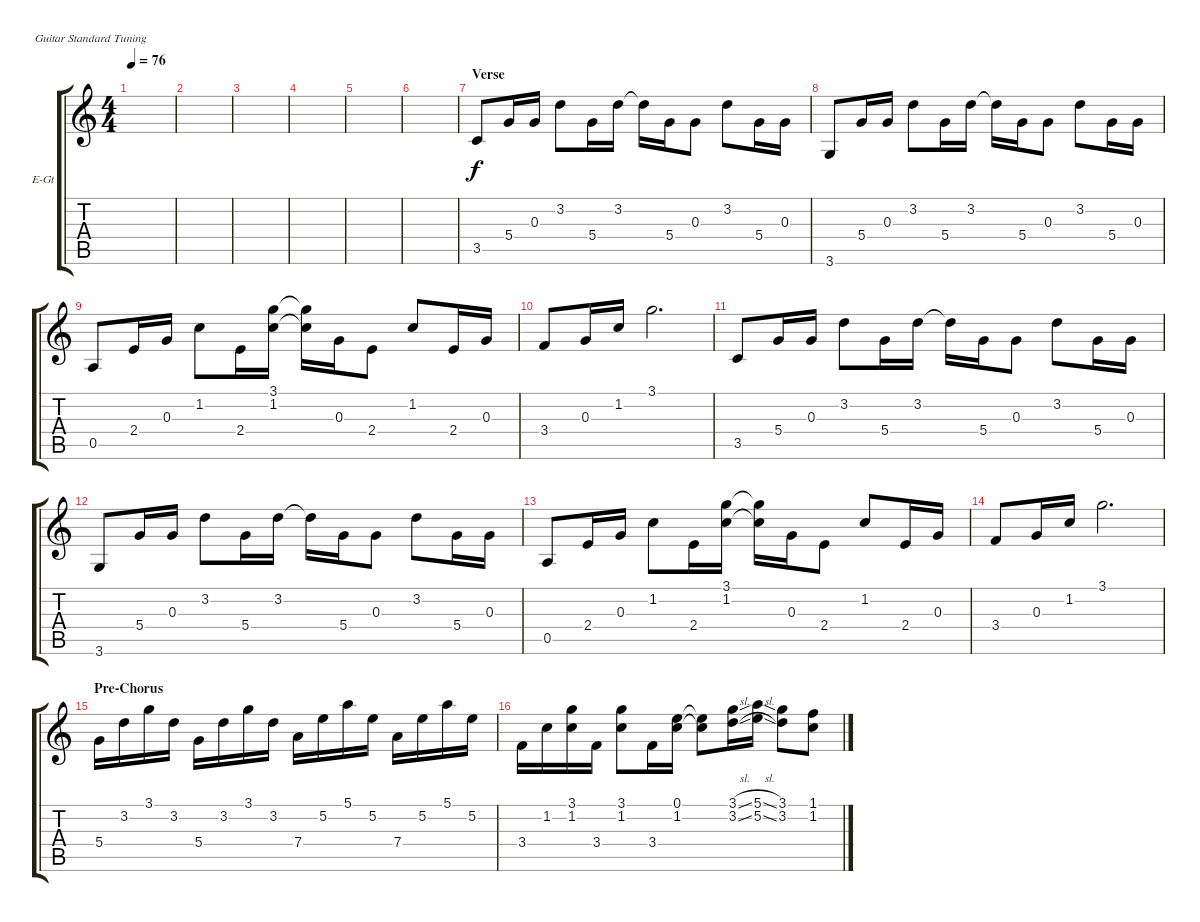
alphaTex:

\defaultSystemsLayout 4
\bracketExtendMode groupsimilarinstruments
\firstSystemTrackNameOrientation horizontal
\otherSystemsTrackNameOrientation horizontal
\track ("Ben Kasica" "E-Gt") {instrument electricguitarclean}
\staff {score tabs}
\tuning (E4 B3 G3 D3 A2 E2)
\ts (4 4)
\tempo 76
\clef g2
\ks c
|
|
|
|
|
|
\section ("" "Verse")
3.5.8 5.4.16 0.3.16 3.2.8 5.4.16 3.2.16 3.2{t}.16 5.4.16 0.3.8 3.2.8 5.4.16 0.3.16 |
3.6.8 5.4.16 0.3.16 3.2.8 5.4.16 3.2.16 3.2{t}.16 5.4.16 0.3.8 3.2.8 5.4.16 0.3.16 |
0.5.8 2.4.16 0.3.16 1.2.8 2.4.16 (3.1 1.2).16 (3.1{t} 1.2{t}).16 0.3.16 2.4.8 1.2.8 2.4.16 0.3.16 |
3.4.8 0.3.16 1.2.16 3.1.2{d} |
3.5.8 5.4.16 0.3.16 3.2.8 5.4.16 3.2.16 3.2{t}.16 5.4.16 0.3.8 3.2.8 5.4.16 0.3.16 |
3.6.8 5.4.16 0.3.16 3.2.8 5.4.16 3.2.16 3.2{t}.16 5.4.16 0.3.8 3.2.8 5.4.16 0.3.16 |
0.5.8 2.4.16 0.3.16 1.2.8 2.4.16 (3.1 1.2).16 (3.1{t} 1.2{t}).16 0.3.16 2.4.8 1.2.8 2.4.16 0.3.16 |
3.4.8 0.3.16 1.2.16 3.1.2{d} |
\section ("" "Pre-Chorus")
5.4.16 3.2.16 3.1.16 3.2.16 5.4.16 3.2.16 3.1.16 3.2.16 7.4.16 5.2.16 5.1.16 5.2.16 7.4.16 5.2.16 5.1.16 5.2.16 |
3.4.16 1.2.16 (1.2 3.1).16 3.4.16 (1.2 3.1).8 3.4.16 (1.2 0.1).16 (1.2{t} 0.1{t}).8 (3.1{sl} 3.2{sl}).16 (5.2{sl} 5.1{sl}).16 (3.2 3.1).8 (1.1 1.2).8
